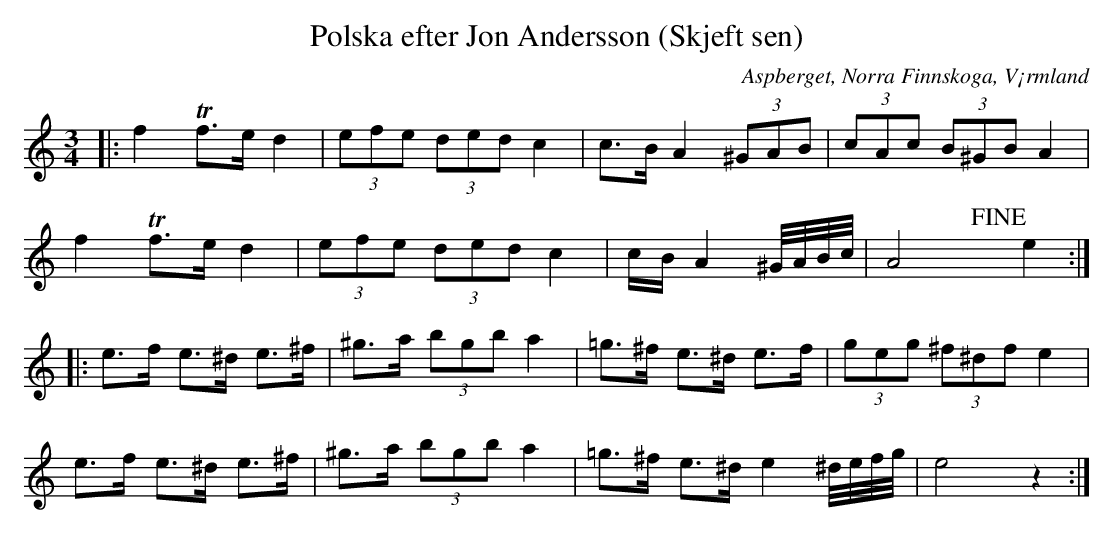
X:1
T:Polska efter Jon Andersson (Skjeft sen)
O:Aspberget, Norra Finnskoga, V¡rmland
M:3/4
L:1/8
K:Am
|: f2 !trill!f3/2e/2 d2 | (3efe (3ded c2 | c3/2B/2 A2 (3^GAB | (3cAc (3B^GB A2 |
f2 !trill!f3/2e/2 d2 | (3efe (3ded c2 | 3c/2B/2 A2 ^G/4A/4B/4c/4 | A4 +fine+ y y e2 :|
|: e3/2f/2 e3/2^d/2 e3/2^f/2 | ^g3/2a/2 (3bgb a2 | =g3/2^f/2 e3/2^d/2 e3/2f/2 | (3geg (3^f^df e2 |
e3/2f/2 e3/2^d/2 e3/2^f/2 | ^g3/2a/2 (3bgb a2 | =g3/2^f/2 e3/2^d/2 e2 ^d/4e/4f/4g/4 | e4 z2 :|
